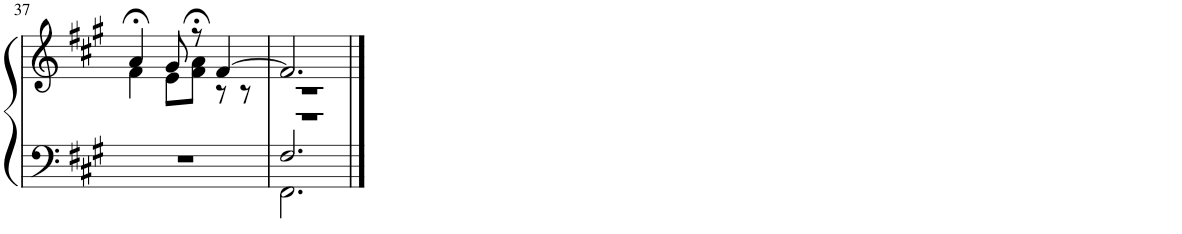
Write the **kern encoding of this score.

**kern	**kern
*part1	*part1
*staff2	*staff1
*I"Hand Bells	*
*I'Ha. Be.	*
!!LO:PB:g=z
*clefF4	*clefG2
*k[f#c#g#]	*k[f#c#g#]
*M3/4	*M3/4
=37	=37
*	*^
2.r	4a;</	4f#\
.	8g#/	8e\L
.	8r;<	8f#\ 8a\J
.	[4f#/	8r
.	.	8r
=38	=38	=38
*^	*	*
*	*^	*	*
2.r	2.F#/	2.FF#\	2.f#/]	2.r
*v	*v	*v	*	*
*	*v	*v
==	==
*-	*-
